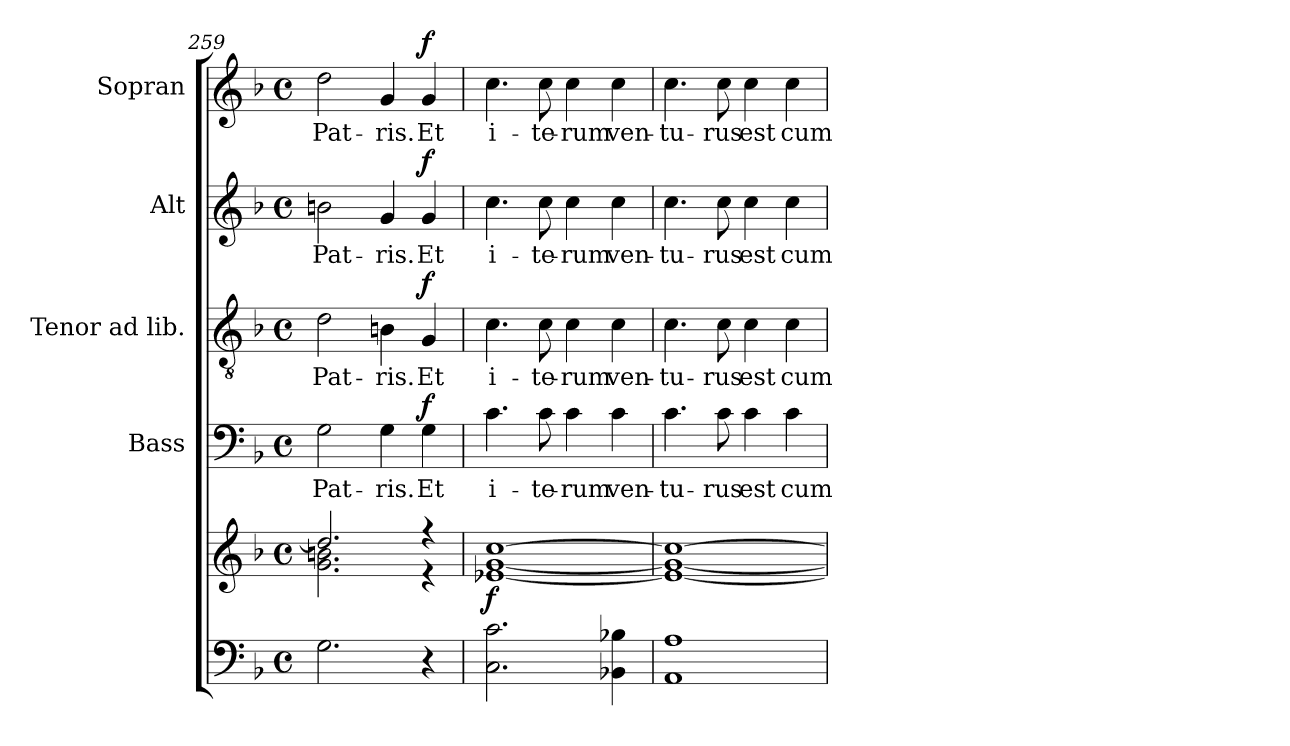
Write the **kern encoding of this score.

**kern	**kern	**dynam	**kern	**text	**dynam	**kern	**text	**dynam	**kern	**text	**dynam	**kern	**text	**dynam
*part5	*part5	*part5	*part4	*part4	*part4	*part3	*part3	*part3	*part2	*part2	*part2	*part1	*part1	*part1
*staff6	*staff5	*staff5/6	*staff4	*staff4	*staff4	*staff3	*staff3	*staff3	*staff2	*staff2	*staff2	*staff1	*staff1	*staff1
*	*	*	*I"Bass	*	*	*I"Tenor ad lib.	*	*	*I"Alt	*	*	*I"Sopran	*	*
*	*	*	*I'B.	*	*	*I'T.	*	*	*I'A.	*	*	*I'S.	*	*
*clefF4	*clefG2	*	*clefF4	*	*	*clefGv2	*	*	*clefG2	*	*	*clefG2	*	*
*k[b-]	*k[b-]	*	*k[b-]	*	*	*k[b-]	*	*	*k[b-]	*	*	*k[b-]	*	*
*F:	*F:	*	*F:	*	*	*F:	*	*	*F:	*	*	*F:	*	*
*M4/4	*M4/4	*	*M4/4	*	*	*M4/4	*	*	*M4/4	*	*	*M4/4	*	*
*met(c)	*met(c)	*	*met(c)	*	*	*met(c)	*	*	*met(c)	*	*	*met(c)	*	*
=259	=259	=259	=259	=259	=259	=259	=259	=259	=259	=259	=259	=259	=259	=259
*	*^	*	*	*	*	*	*	*	*	*	*	*	*	*
!	!	!	!	!	!LO:LY:b	!	!	!LO:LY:b	!	!	!LO:LY:b	!	!	!LO:LY:b	!
2.G\	2.dd/]	2.g\ 2.bn\	.	2G\	Pat-	.	2d\	Pat-	.	2bn\	Pat-	.	2dd\	Pat-	.
!	!	!	!	!	!LO:LY:b	!	!	!LO:LY:b	!	!	!LO:LY:b	!	!	!LO:LY:b	!
.	.	.	.	4G\	-ris.	.	4Bn\	-ris.	.	4g/	-ris.	.	4g/	-ris.	.
!	!	!	!	!	!LO:LY:b	!LO:DY:a	!	!LO:LY:b	!LO:DY:a	!	!LO:LY:b	!LO:DY:a	!	!LO:LY:b	!LO:DY:a
4r	4r	4r	.	4G\	Et	f	4G/	Et	f	4g/	Et	f	4g/	Et	f
!!LO:LB:g=z
=260	=260	=260	=260	=260	=260	=260	=260	=260	=260	=260	=260	=260	=260	=260	=260
!	!	!	!LO:DY:b	!	!LO:LY:b	!	!	!LO:LY:b	!	!	!LO:LY:b	!	!	!LO:LY:b	!
*	*v	*v	*	*	*	*	*	*	*	*	*	*	*	*	*
2.C\ 2.c\	[1e-X [1g [1cc	f	4.c\	i-	.	4.c\	i-	.	4.cc\	i-	.	4.cc\	i-	.
!	!	!	!	!LO:LY:b	!	!	!LO:LY:b	!	!	!LO:LY:b	!	!	!LO:LY:b	!
.	.	.	8c\	-te-	.	8c\	-te-	.	8cc\	-te-	.	8cc\	-te-	.
!	!	!	!	!LO:LY:b	!	!	!LO:LY:b	!	!	!LO:LY:b	!	!	!LO:LY:b	!
.	.	.	4c\	-rum	.	4c\	-rum	.	4cc\	-rum	.	4cc\	-rum	.
!	!	!	!	!LO:LY:b	!	!	!LO:LY:b	!	!	!LO:LY:b	!	!	!LO:LY:b	!
4BB-X\ 4B-X\	.	.	4c\	ven-	.	4c\	ven-	.	4cc\	ven-	.	4cc\	ven-	.
=261	=261	=261	=261	=261	=261	=261	=261	=261	=261	=261	=261	=261	=261	=261
!	!	!	!	!LO:LY:b	!	!	!LO:LY:b	!	!	!LO:LY:b	!	!	!LO:LY:b	!
1AA 1A	1e-_ 1g_ 1cc_	.	4.c\	-tu-	.	4.c\	-tu-	.	4.cc\	-tu-	.	4.cc\	-tu-	.
!	!	!	!	!LO:LY:b	!	!	!LO:LY:b	!	!	!LO:LY:b	!	!	!LO:LY:b	!
.	.	.	8c\	-rus	.	8c\	-rus	.	8cc\	-rus	.	8cc\	-rus	.
!	!	!	!	!LO:LY:b	!	!	!LO:LY:b	!	!	!LO:LY:b	!	!	!LO:LY:b	!
.	.	.	4c\	est	.	4c\	est	.	4cc\	est	.	4cc\	est	.
!	!	!	!	!LO:LY:b	!	!	!LO:LY:b	!	!	!LO:LY:b	!	!	!LO:LY:b	!
.	.	.	4c\	cum	.	4c\	cum	.	4cc\	cum	.	4cc\	cum	.
=	=	=	=	=	=	=	=	=	=	=	=	=	=	=
*-	*-	*-	*-	*-	*-	*-	*-	*-	*-	*-	*-	*-	*-	*-
